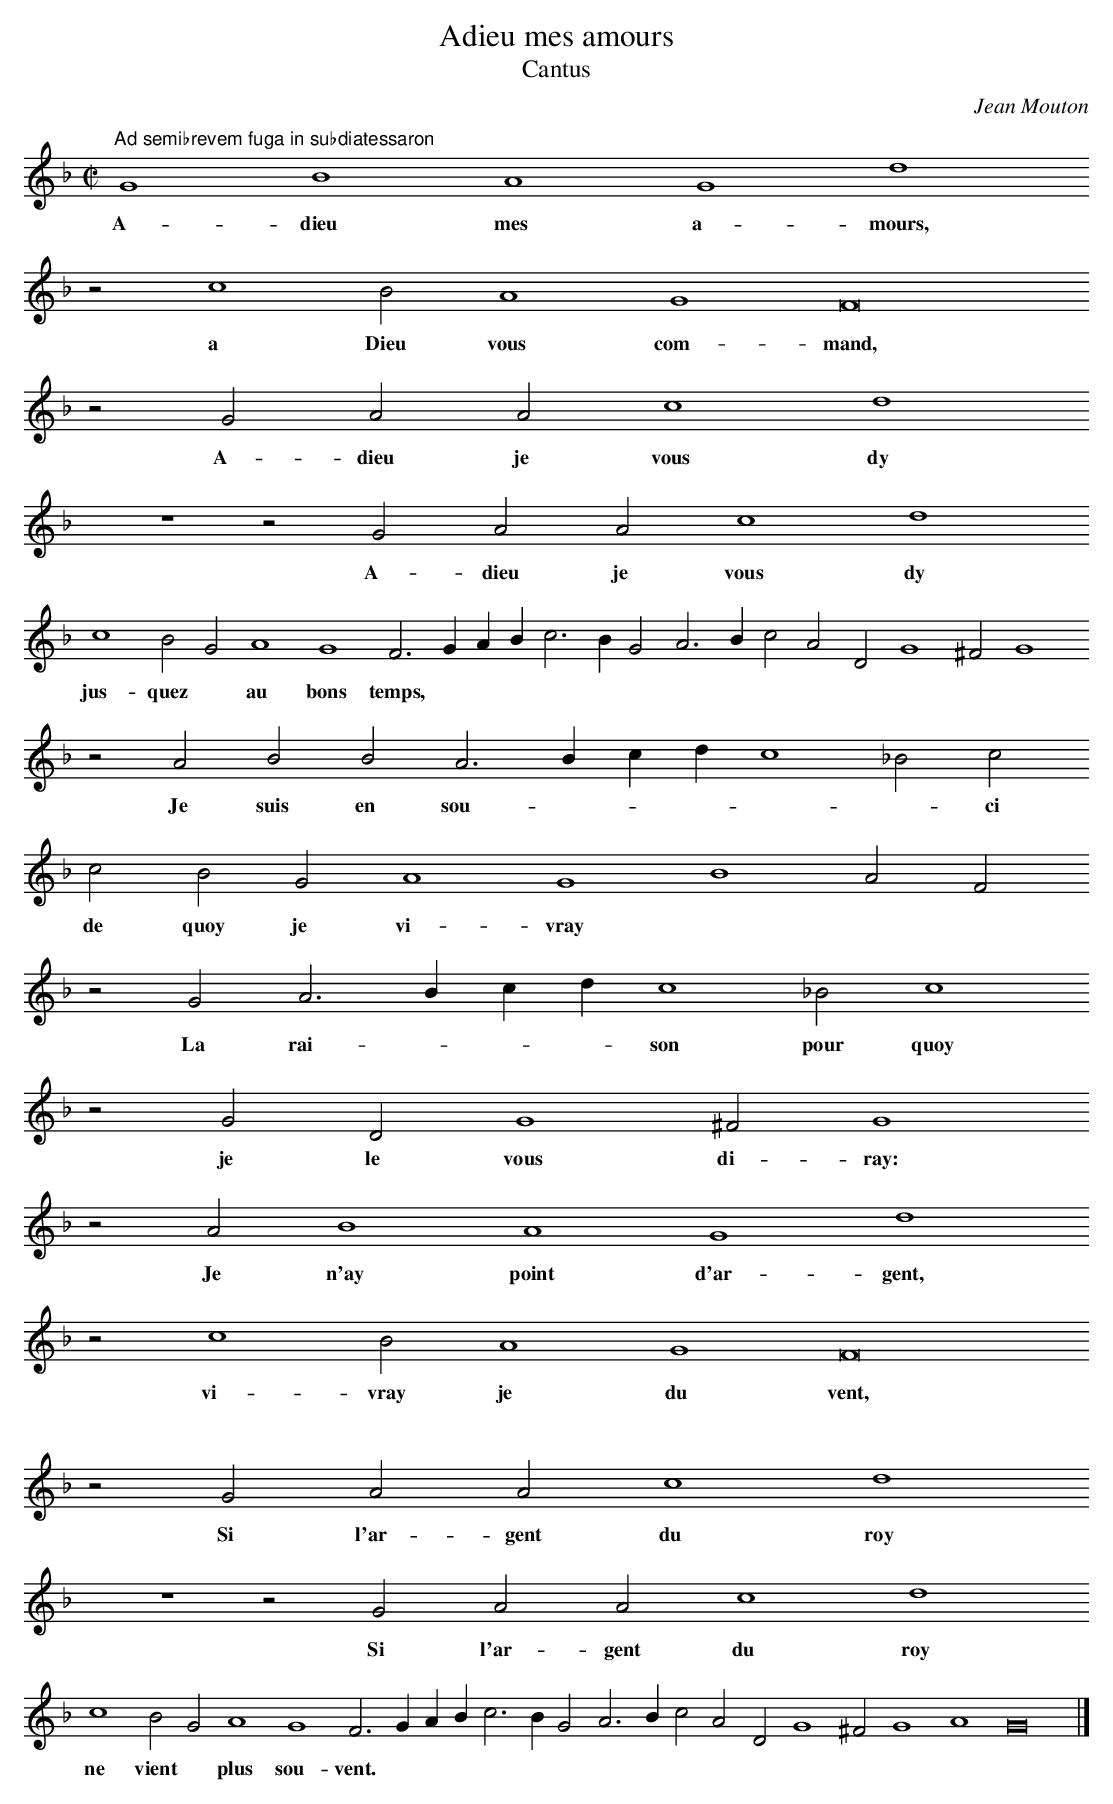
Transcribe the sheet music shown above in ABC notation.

X:1
T:Adieu mes amours
T: Cantus
C:Jean Mouton
M:C|
L:1/2
K:G dor
"Ad semibrevem fuga in subdiatessaron"G2 B2 A2 G2 d2
w: A- dieu mes a- mours,
z c2 B A2 G2 F4
w: a Dieu vous com- mand,
z G A A c2 d2
w: A- dieu je vous dy
z2 z G A A c2 d2
w: A- dieu je vous dy
c2 B G A2 G2 F > G A/ B/ c > B G A > B c A D G2 ^F G2
w: jus- quez * au bons temps, * * * * * * * * * * * * * *
z A B B A > B c/ d/ c2 _B c
w: Je suis en sou- * * * * * ci
c B G A2 G2 B2 A F
w: de quoy je vi- vray * * *
z G A > B c/ d/ c2 _B c2
w: La rai- * * * son pour quoy
z G D G2 ^F G2
w: je le vous di- ray:
z A B2 A2 G2 d2
w: Je n'ay point d'ar- gent,
z c2 B A2 G2 F4
w: vi- vray je du vent,
z G A A c2 d2
w: Si l'ar- gent du roy
z2 z G A A c2 d2
w: Si l'ar- gent du roy
c2 B G A2 G2 F > G A/ B/ c > B G A > B c A D G2 ^F G2 A2 G6 |]
w: ne vient * plus sou- vent. * * * * * * * * * * * *  * * * *
